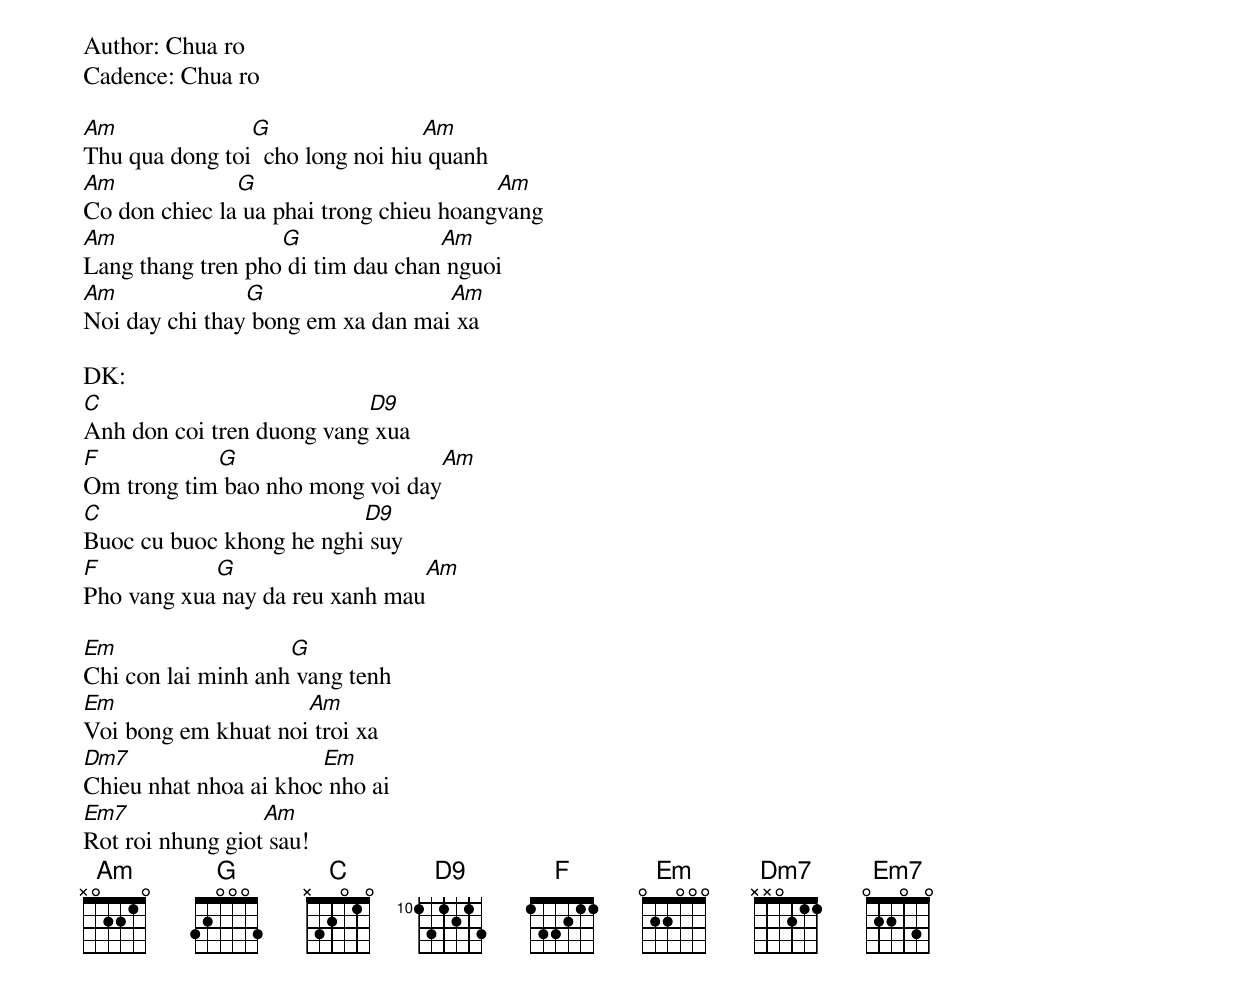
Author: Chua ro
Cadence: Chua ro

[Am]Thu qua dong toi[G]  cho long noi hiu[Am] quanh
[Am]Co don chiec la[G] ua phai trong chieu hoang[Am]vang
[Am]Lang thang tren pho[G] di tim dau chan[Am] nguoi
[Am]Noi day chi thay[G] bong em xa dan mai[Am] xa

DK:
[C]Anh don coi tren duong vang[D9] xua
[F]Om trong tim[G] bao nho mong voi day[Am]
[C]Buoc cu buoc khong he nghi[D9] suy
[F]Pho vang xua[G] nay da reu xanh mau[Am ]

[Em]Chi con lai minh anh[G] vang tenh
[Em]Voi bong em khuat noi[Am] troi xa
[Dm7]Chieu nhat nhoa ai khoc[Em] nho ai
[Em7]Rot roi nhung giot[Am] sau!
